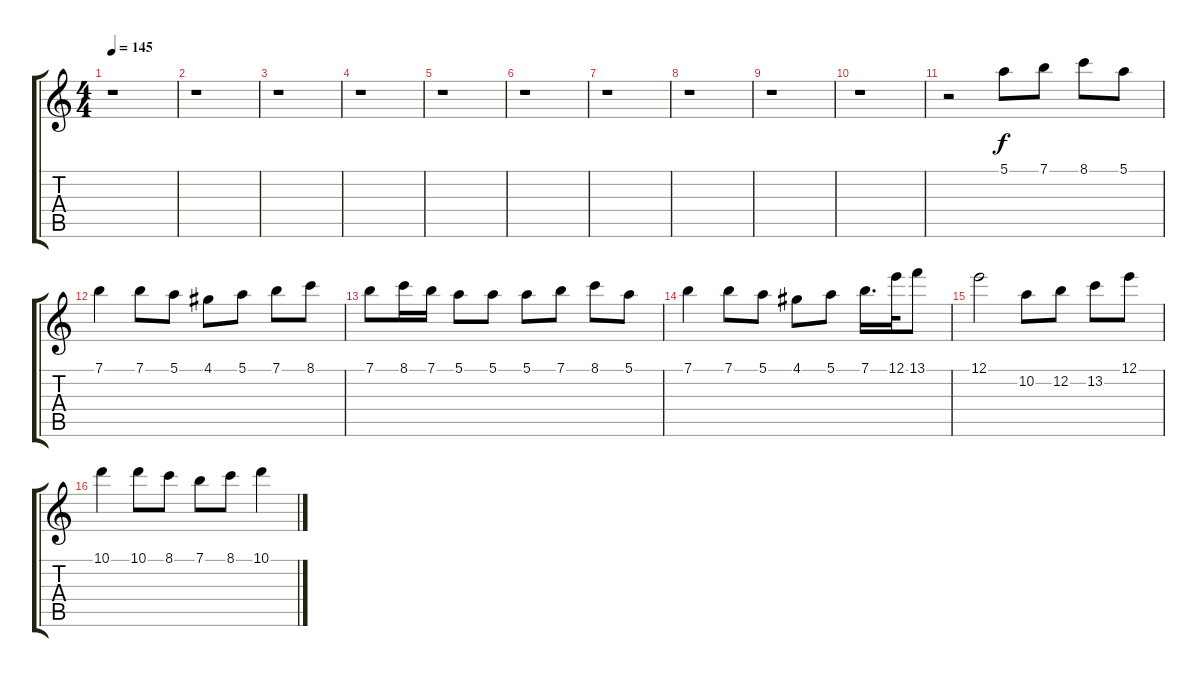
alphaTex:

\track "" {instrument overdrivenguitar}
\staff {score tabs}
\tuning (E4 B3 G3 D3 A2 E2) {hide}
\ts (4 4)
\tempo 145
\clef g2
\ks c
r.1{dy f} |
r.1 |
r.1 |
r.1 |
r.1 |
r.1 |
r.1 |
r.1 |
r.1 |
r.1 |
r.2 5.1.8 7.1.8 8.1.8 5.1.8 |
7.1.4 7.1.8 5.1.8 4.1.8 5.1.8 7.1.8 8.1.8 |
7.1.8 8.1.16 7.1.16 5.1.8 5.1.8 5.1.8 7.1.8 8.1.8 5.1.8 |
7.1.4 7.1.8 5.1.8 4.1.8 5.1.8 7.1.16{d} 12.1.32 13.1.8 |
12.1.2 10.2.8 12.2.8 13.2.8 12.1.8 |
10.1.4 10.1.8 8.1.8 7.1.8 8.1.8 10.1.4
